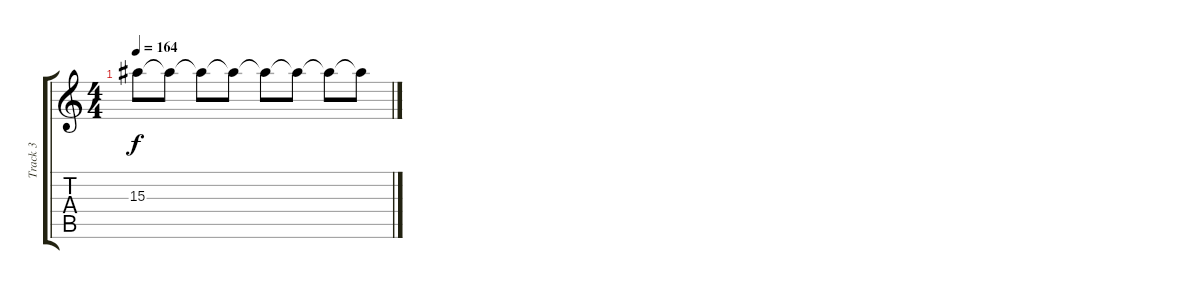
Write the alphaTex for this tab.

\track ("Track 3" "Track 3") {instrument distortionguitar}
\staff {score tabs}
\tuning (E4 B3 G3 D3 A2 E2) {hide}
\ts (4 4)
\tempo 164
\clef g2
\ks c
15.3{t}.8{dy f} 15.3{t}.8 15.3{t}.8 15.3{t}.8 15.3{t}.8 15.3{t}.8 15.3{t}.8 15.3{t}.8
